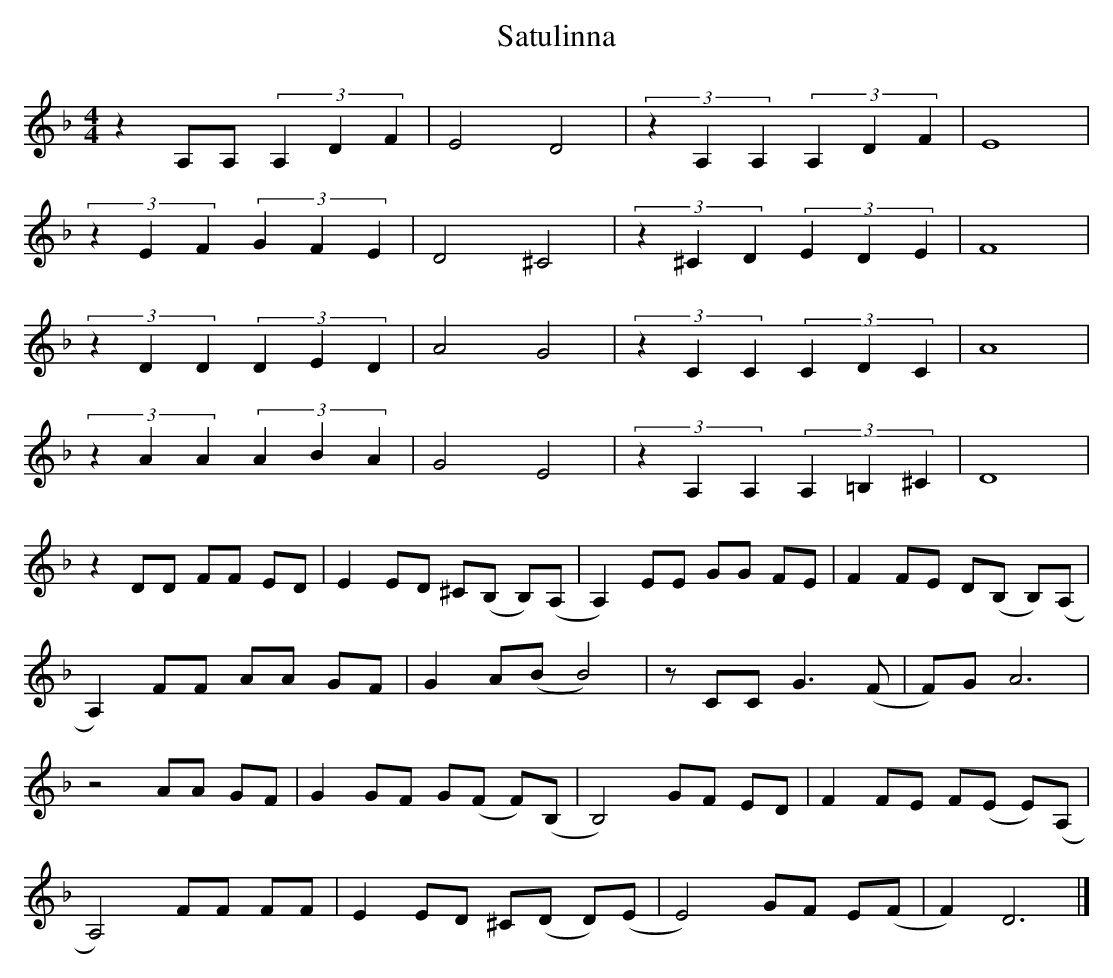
X:1
T: Satulinna
M: 4/4
L: 1/8
K: Dm
z2 A,A, (3A,2D2F2 | E4 D4 | (3z2A,2A,2 (3A,2D2F2 | E8 |
(3z2E2F2 (3G2F2E2 | D4 ^C4 | (3z2^C2D2 (3E2D2E2 | F8 |
(3z2D2D2 (3D2E2D2 | A4 G4 | (3z2C2C2 (3C2D2C2 | A8 |
(3z2A2A2 (3A2B2A2 | G4 E4 | (3z2A,2A,2 (3A,2=B,2^C2 | D8 |
z2 DD FF ED | E2 ED ^C(B, B,)(A, | A,2) EE GG FE | F2 FE D(B, B,)(A, |
A,2) FF AA GF | G2 A(B B4) | z CC G3 (F | F)G A6 |
z4 AA GF | G2 GF G(F F)(B, | B,4) GF ED | F2 FE F(E E)(A, |
A,4) FF FF | E2 ED ^C(D D)(E | E4) GF E(F | F2) D6 |]
